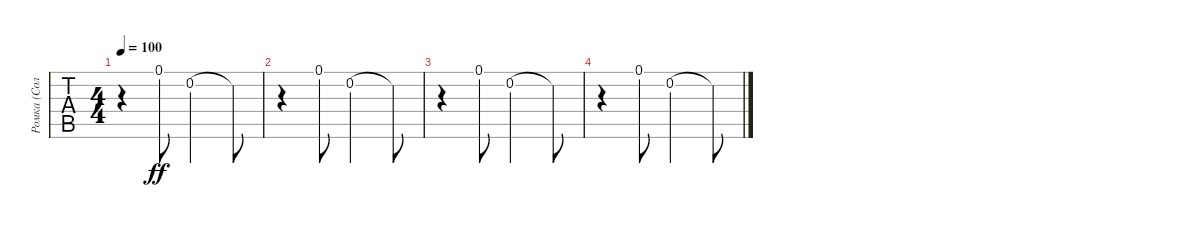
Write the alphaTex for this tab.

\track ("Ромка (Соло)" "Ромка (Сол") {instrument electricguitarclean}
\staff {tabs}
\tuning (E4 B3 G3 D3 A2 E2) {hide}
\ts (4 4)
\tempo 100
\clef g2
\ks c
r.4{dy ff} 0.1.8 0.2.2 0.2{t}.8 |
r.4 0.1.8 0.2.2 0.2{t}.8 |
r.4 0.1.8 0.2.2 0.2{t}.8 |
r.4 0.1.8 0.2.2 0.2{t}.8
